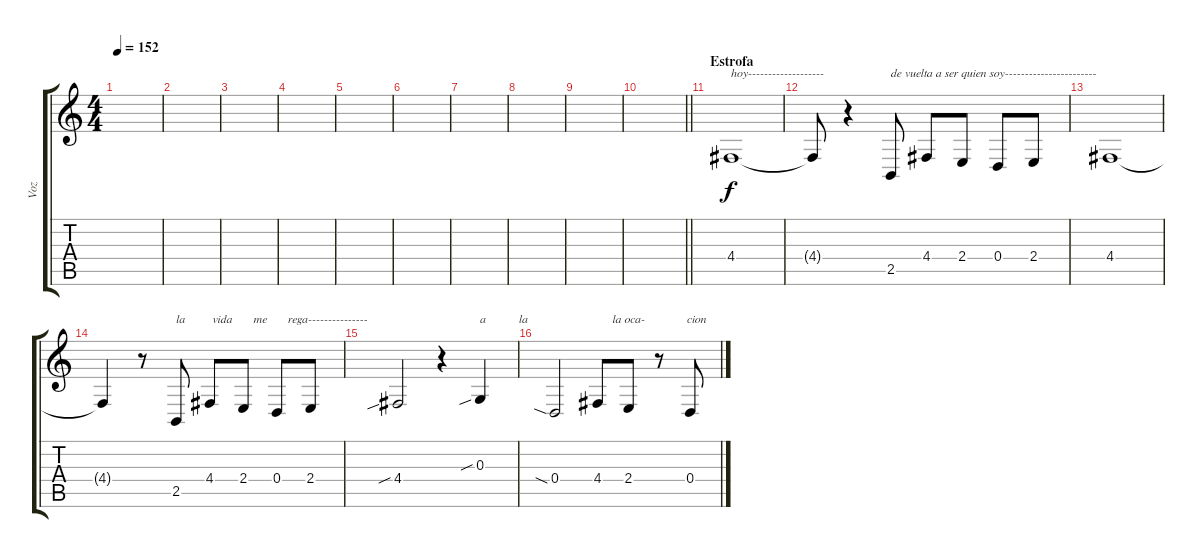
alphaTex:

\track ("Voz" "Voz") {instrument tuba}
\staff {score tabs}
\tuning (E4 B3 G3 D3 A2 E2) {hide}
\ts (4 4)
\tempo 152
\clef g2
\ks c
|
|
|
|
|
|
|
|
|
\barLineRight lightlight
|
\section ("" "Estrofa")
4.4.1{txt "hoy-------------------" volume 16} |
4.4{t}.8 r.4 2.5.8{txt "de vuelta a ser quien soy-----------------------"} 4.4.8 2.4.8 0.4.8 2.4.8 |
4.4.1 |
4.4{t}.4 r.8 2.5.8{txt "la         vida       me       rega---------------"} 4.4.8 2.4.8 0.4.8 2.4.8 |
4.4{sib}.2 r.4 0.3{sib}.4{txt "a           la"} |
0.4{sia}.2 4.4.8{txt "     la oca-              cion"} 2.4.8 r.8 0.4.8
